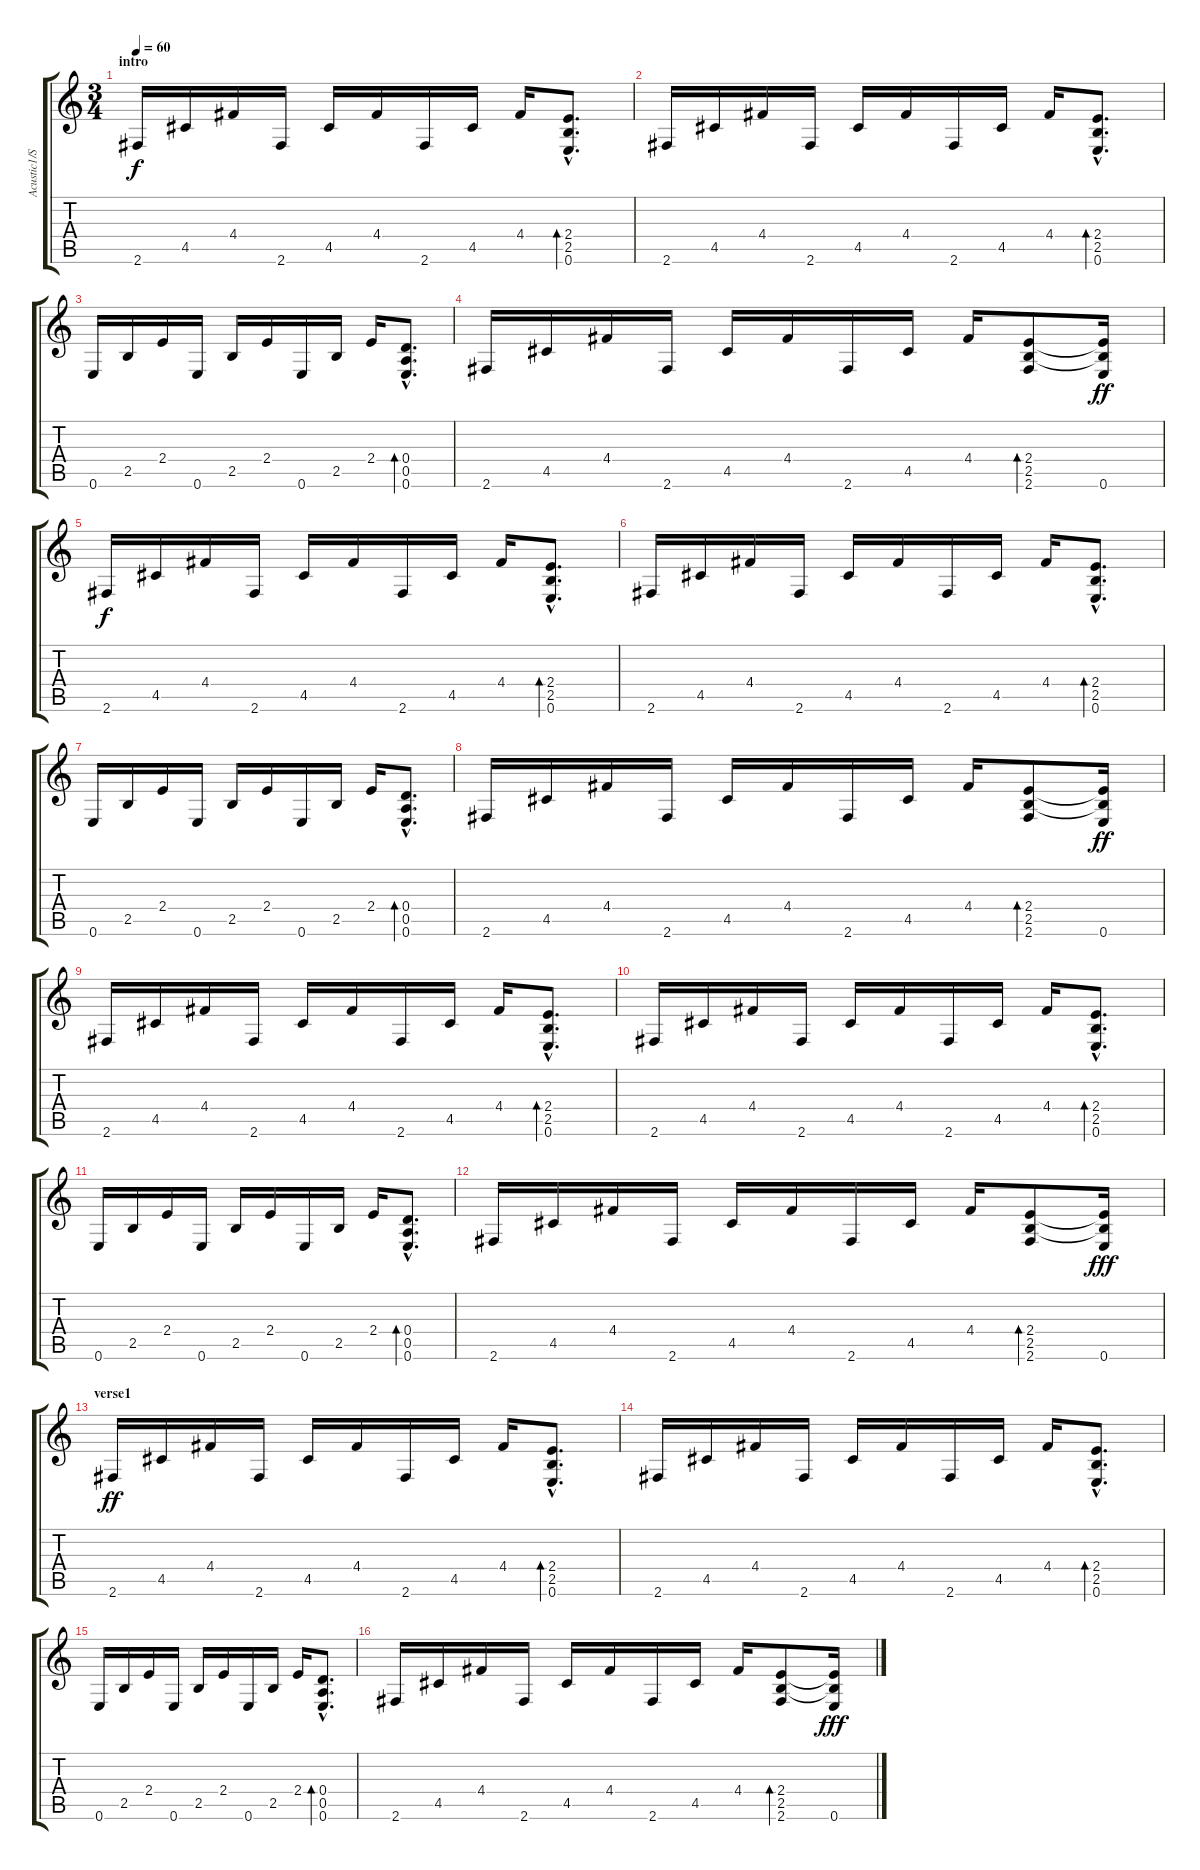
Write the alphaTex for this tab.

\track ("Acustic1/Solo guit." "Acustic1/S") {instrument acousticguitarsteel}
\staff {score tabs}
\tuning (E4 B3 G3 D3 A2 E2) {hide}
\ts (3 4)
\section ("" "intro")
\tempo 60
\clef g2
\ks c
2.6.16{dy f instrument acousticguitarsteel} 4.5.16 4.4.16 2.6.16 4.5.16 4.4.16 2.6.16 4.5.16 4.4.16 (2.4{hac} 2.5{hac} 0.6{hac}).8{d bd 120} |
2.6.16 4.5.16 4.4.16 2.6.16 4.5.16 4.4.16 2.6.16 4.5.16 4.4.16 (2.4{hac} 2.5{hac} 0.6{hac}).8{d bd 120} |
0.6.16 2.5.16 2.4.16 0.6.16 2.5.16 2.4.16 0.6.16 2.5.16 2.4.16 (0.4{hac} 0.5{hac} 0.6{hac}).8{d bd 120} |
2.6.16 4.5.16 4.4.16 2.6.16 4.5.16 4.4.16 2.6.16 4.5.16 4.4.16 (2.4 2.5 2.6).8{bd 120} (2.4{t} 2.5{t} 0.6).16{dy ff} |
2.6.16{dy f} 4.5.16 4.4.16 2.6.16 4.5.16 4.4.16 2.6.16 4.5.16 4.4.16 (2.4{hac} 2.5{hac} 0.6{hac}).8{d bd 120} |
2.6.16 4.5.16 4.4.16 2.6.16 4.5.16 4.4.16 2.6.16 4.5.16 4.4.16 (2.4{hac} 2.5{hac} 0.6{hac}).8{d bd 120} |
0.6.16 2.5.16 2.4.16 0.6.16 2.5.16 2.4.16 0.6.16 2.5.16 2.4.16 (0.4{hac} 0.5{hac} 0.6{hac}).8{d bd 120} |
2.6.16 4.5.16 4.4.16 2.6.16 4.5.16 4.4.16 2.6.16 4.5.16 4.4.16 (2.4 2.5 2.6).8{bd 120} (2.4{t} 2.5{t} 0.6).16{dy ff} |
2.6.16 4.5.16 4.4.16 2.6.16 4.5.16 4.4.16 2.6.16 4.5.16 4.4.16 (2.4{hac} 2.5{hac} 0.6{hac}).8{d bd 120} |
2.6.16 4.5.16 4.4.16 2.6.16 4.5.16 4.4.16 2.6.16 4.5.16 4.4.16 (2.4{hac} 2.5{hac} 0.6{hac}).8{d bd 120} |
0.6.16 2.5.16 2.4.16 0.6.16 2.5.16 2.4.16 0.6.16 2.5.16 2.4.16 (0.4{hac} 0.5{hac} 0.6{hac}).8{d bd 120} |
2.6.16 4.5.16 4.4.16 2.6.16 4.5.16 4.4.16 2.6.16 4.5.16 4.4.16 (2.4 2.5 2.6).8{bd 120} (2.4{t} 2.5{t} 0.6).16{dy fff} |
\section ("" "verse1")
2.6.16{dy ff} 4.5.16 4.4.16 2.6.16 4.5.16 4.4.16 2.6.16 4.5.16 4.4.16 (2.4{hac} 2.5{hac} 0.6{hac}).8{d bd 120} |
2.6.16 4.5.16 4.4.16 2.6.16 4.5.16 4.4.16 2.6.16 4.5.16 4.4.16 (2.4{hac} 2.5{hac} 0.6{hac}).8{d bd 120} |
0.6.16 2.5.16 2.4.16 0.6.16 2.5.16 2.4.16 0.6.16 2.5.16 2.4.16 (0.4{hac} 0.5{hac} 0.6{hac}).8{d bd 120} |
2.6.16 4.5.16 4.4.16 2.6.16 4.5.16 4.4.16 2.6.16 4.5.16 4.4.16 (2.4 2.5 2.6).8{bd 120} (2.4{t} 2.5{t} 0.6).16{dy fff}
